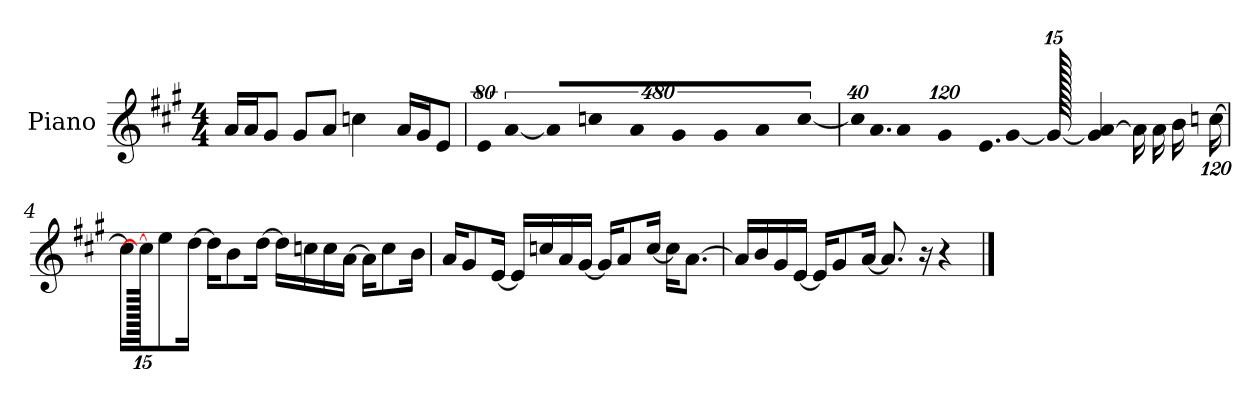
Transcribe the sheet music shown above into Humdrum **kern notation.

**kern
*part1
*staff1
*I"Piano
*I'P-no
*clefG2
*k[f#c#g#]
*M4/4
*MM90
=1
16a/LL
16a/J
8g#/J
8g#/L
8a/J
4ccn\
16a/LL
16g#/J
8e/J
=2
!LO:N:vis=8
640%71e/
!LO:N:vis=4
[1920%427a/
!LO:N:vis=16
1920%107a/LL]
!LO:N:vis=16
1920%107ccn/J
!LO:N:vis=8
640%71a/
!LO:N:vis=8
640%71g#/
!LO:N:vis=8
640%71g#/
!LO:N:vis=8
640%71a/
!LO:N:vis=8
[640%71cc/J
=3
*Xbrackettup
!LO:N:vis=32
640%23cc/KLL]
!LO:N:vis=16.
960%103a/
!LO:N:vis=16
1920%137a/
!LO:N:vis=16
1920%137g#/
!LO:N:vis=16.
960%103e/
[384%41g#/J
1920g#/_
4g#/] [4a/
16a\LL]
16a\
16b\
[1920%119ccn\JJ
!!LO:LB:g=z
=4
16cc\KL]
1920cc\_
8ee\
[16dd\Jk
16dd\KL]
8b\
[16dd\Jk
16dd\LL]
16ccn\
16cc\
[16a\JJ
16a\KL]
8cc\
16b\Jk
=5
16a/KL
8g#/
[16e/Jk
16e/LL]
16ccn/
16a/
[16g#/JJ
16g#/KL]
8a/
[16cc/Jk
16cc\KL]
[8.a\J
=6
16a/LL]
16b/
16g#/
[16e/JJ
16e/KL]
8g#/
[16a/Jk
8.a/]
16r
4r
==
*-
